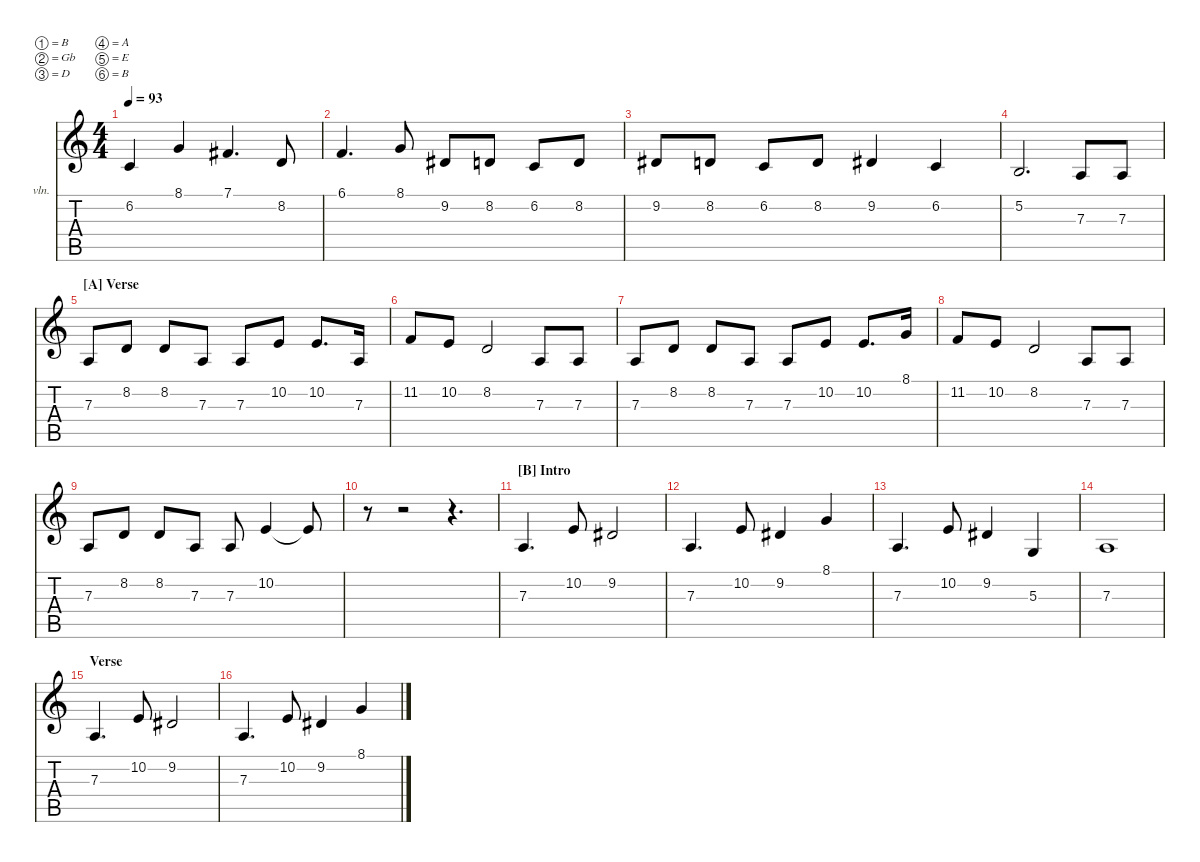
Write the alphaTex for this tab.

\defaultSystemsLayout 4
\hideDynamics
\bracketExtendMode nobrackets
\firstSystemTrackNameOrientation horizontal
\otherSystemsTrackNameOrientation horizontal
\track ("Vocals" "vln.") {solo instrument synthstrings1}
\staff {score tabs}
\tuning (B3 Gb3 D3 A2 E2 B1)
\ts (4 4)
\scale
0.990621
\tempo 93
\accidentals auto
\clef g2
\ottava regular
\simile none
\ks c
6.2.4{dy f beam Up} 8.1.4{beam Up} 7.1{acc #}.4{d beam Up} 8.2.8{beam Up} |
\scale
0.948516 6.1.4{d beam Up} 8.1.8{beam Up} 9.2{acc #}.8{beam Up} 8.2.8{beam Up} 6.2.8{beam Up} 8.2.8{beam Up} |
\scale
0.948516 9.2{acc #}.8{beam Up} 8.2.8{beam Up} 6.2.8{beam Up} 8.2.8{beam Up} 9.2{acc #}.4{beam Up} 6.2.4{beam Up} |
\scale
1.09919 5.2.2{d beam Up} 7.3.8{beam Up} 7.3.8{beam Up} |
\section ("A" "Verse")
\scale
0.977463 7.3.8{beam Up} 8.2.8{beam Up} 8.2.8{beam Up} 7.3.8{beam Up} 7.3.8{beam Up} 10.2.8{beam Up} 10.2.8{d beam Up} 7.3.16{beam Up} |
\scale
0.945884 11.2.8{beam Up} 10.2.8{beam Up} 8.2.2{beam Up} 7.3.8{beam Up} 7.3.8{beam Up} |
\scale
0.977463 7.3.8{beam Up} 8.2.8{beam Up} 8.2.8{beam Up} 7.3.8{beam Up} 7.3.8{beam Up} 10.2.8{beam Up} 10.2.8{d beam Up} 8.1.16{beam Up} |
\scale
1.06761 11.2.8{beam Up} 10.2.8{beam Up} 8.2.2{beam Up} 7.3.8{beam Up} 7.3.8{beam Up} |
\scale
1.09129 7.3.8{beam Up} 8.2.8{beam Up} 8.2.8{beam Up} 7.3.8{beam Up} 7.3.8{beam Up} 10.2.4{beam Up} 10.2{t}.8{beam Up} |
\scale
0.969568 r.8{beam Down} r.2{beam Down} r.4{d beam Down} |
\section ("B" "Intro")
\scale
0.969568 7.3.4{d beam Up} 10.2.8{beam Up} 9.2{acc #}.2{beam Up} |
\scale
0.969568 7.3.4{d beam Up} 10.2.8{beam Up} 9.2{acc #}.4{beam Up} 8.1.4{beam Up} |
\scale
1.09129 7.3.4{d beam Up} 10.2.8{beam Up} 9.2{acc #}.4{beam Up} 5.3.4{beam Up} |
\scale
0.969568 7.3.1{beam Up} |
\section ("" "Verse")
\scale
0.969568 7.3.4{d beam Up} 10.2.8{beam Up} 9.2{acc #}.2{beam Up} |
\scale
1.09129 7.3.4{d beam Up} 10.2.8{beam Up} 9.2{acc #}.4{beam Up} 8.1.4{beam Up}
